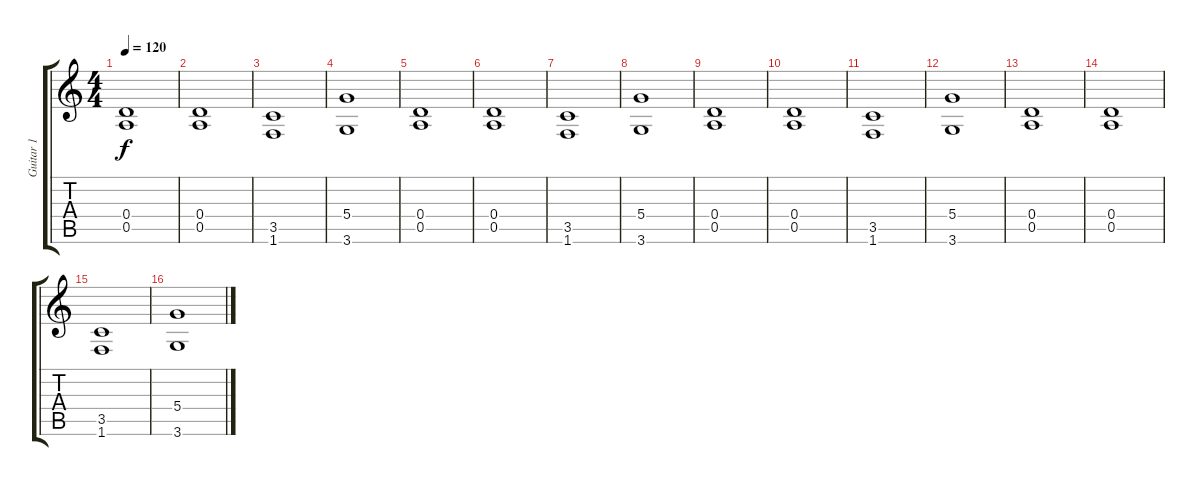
\track ("Guitar 1" "Guitar 1") {instrument distortionguitar}
\staff {score tabs}
\tuning (E4 B3 G3 D3 A2 E2) {hide}
\ts (4 4)
\tempo 120
\clef g2
\ks c
(0.4 0.5).1{dy f} |
(0.4 0.5).1 |
(3.5 1.6).1 |
(5.4 3.6).1 |
(0.4 0.5).1 |
(0.4 0.5).1 |
(3.5 1.6).1 |
(5.4 3.6).1 |
(0.4 0.5).1 |
(0.4 0.5).1 |
(3.5 1.6).1 |
(5.4 3.6).1 |
(0.4 0.5).1 |
(0.4 0.5).1 |
(3.5 1.6).1 |
(5.4 3.6).1
